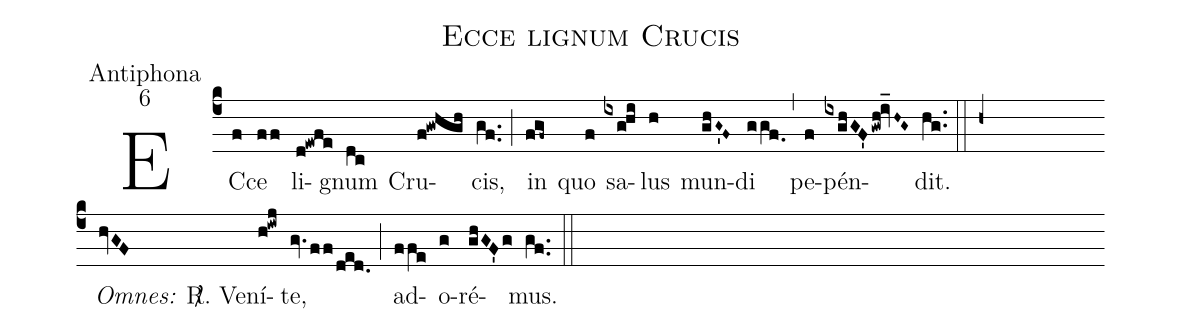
name:Ecce lignum Crucis;
office-part:Antiphona;
mode:6;
%%
(c4) EC(f)ce(ff) li(d!ewfe)gnum(dc) Cru(f!gwhgh)cis,(gf..) (;) in(fgf~) quo(f) sa(ixghi)lus(h) mun(ghG~'F~)di(ggf.0) (,) pe(f)pén(ixghGF'gwh!iv_H~G~)dit.(hg..) (::)
(h+) (Z-)
<i>Omnes:</i> <sp>R/</sp>. Ve(hvGF)ní(h!iwj)te,(gv.ff/ded.) (;) ad(ffe)o(g)ré(ghGF'g)mus.(gf..) (::)
